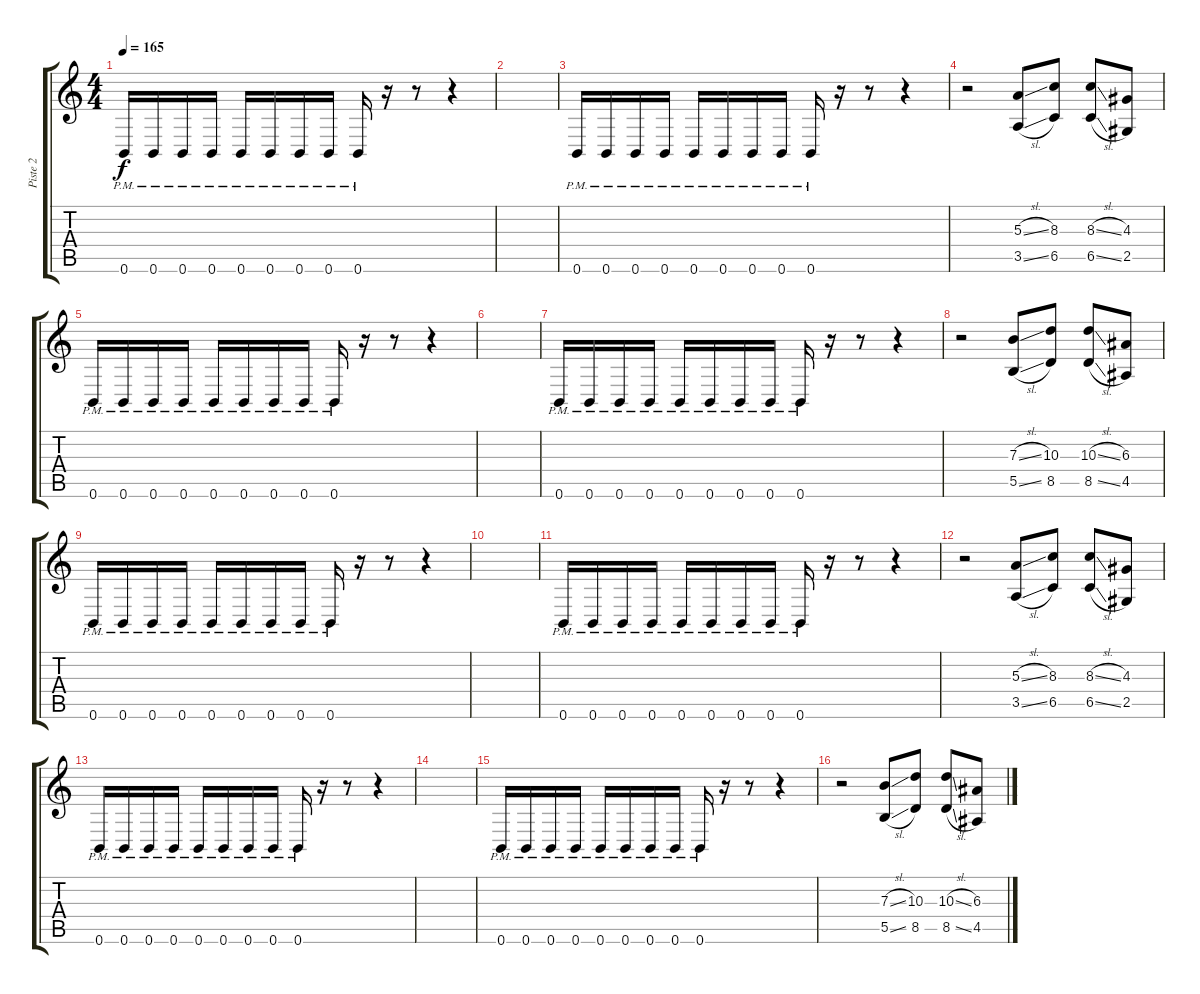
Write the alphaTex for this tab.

\track ("Piste 2" "Piste 2") {instrument overdrivenguitar}
\staff {score tabs}
\tuning (Db4 Ab3 E3 B2 Gb2 B1) {hide}
\ts (4 4)
\tempo 165
\clef g2
\ks c
0.6{pm}.16{dy f instrument overdrivenguitar} 0.6{pm}.16 0.6{pm}.16 0.6{pm}.16 0.6{pm}.16 0.6{pm}.16 0.6{pm}.16 0.6{pm}.16 0.6{pm}.16 r.16 r.8 r.4 |
|
0.6{pm}.16 0.6{pm}.16 0.6{pm}.16 0.6{pm}.16 0.6{pm}.16 0.6{pm}.16 0.6{pm}.16 0.6{pm}.16 0.6{pm}.16 r.16 r.8 r.4 |
r.2 (5.3{sl} 3.5{sl}).8 (8.3 6.5).8 (8.3{sl} 6.5{sl}).8 (4.3 2.5).8 |
0.6{pm}.16 0.6{pm}.16 0.6{pm}.16 0.6{pm}.16 0.6{pm}.16 0.6{pm}.16 0.6{pm}.16 0.6{pm}.16 0.6{pm}.16 r.16 r.8 r.4 |
|
0.6{pm}.16 0.6{pm}.16 0.6{pm}.16 0.6{pm}.16 0.6{pm}.16 0.6{pm}.16 0.6{pm}.16 0.6{pm}.16 0.6{pm}.16 r.16 r.8 r.4 |
r.2 (7.3{sl} 5.5{sl}).8 (10.3 8.5).8 (10.3{sl} 8.5{sl}).8 (6.3 4.5).8 |
0.6{pm}.16 0.6{pm}.16 0.6{pm}.16 0.6{pm}.16 0.6{pm}.16 0.6{pm}.16 0.6{pm}.16 0.6{pm}.16 0.6{pm}.16 r.16 r.8 r.4 |
|
0.6{pm}.16 0.6{pm}.16 0.6{pm}.16 0.6{pm}.16 0.6{pm}.16 0.6{pm}.16 0.6{pm}.16 0.6{pm}.16 0.6{pm}.16 r.16 r.8 r.4 |
r.2 (5.3{sl} 3.5{sl}).8 (8.3 6.5).8 (8.3{sl} 6.5{sl}).8 (4.3 2.5).8 |
0.6{pm}.16 0.6{pm}.16 0.6{pm}.16 0.6{pm}.16 0.6{pm}.16 0.6{pm}.16 0.6{pm}.16 0.6{pm}.16 0.6{pm}.16 r.16 r.8 r.4 |
|
0.6{pm}.16 0.6{pm}.16 0.6{pm}.16 0.6{pm}.16 0.6{pm}.16 0.6{pm}.16 0.6{pm}.16 0.6{pm}.16 0.6{pm}.16 r.16 r.8 r.4 |
r.2 (7.3{sl} 5.5{sl}).8 (10.3 8.5).8 (10.3{sl} 8.5{sl}).8 (6.3 4.5).8
